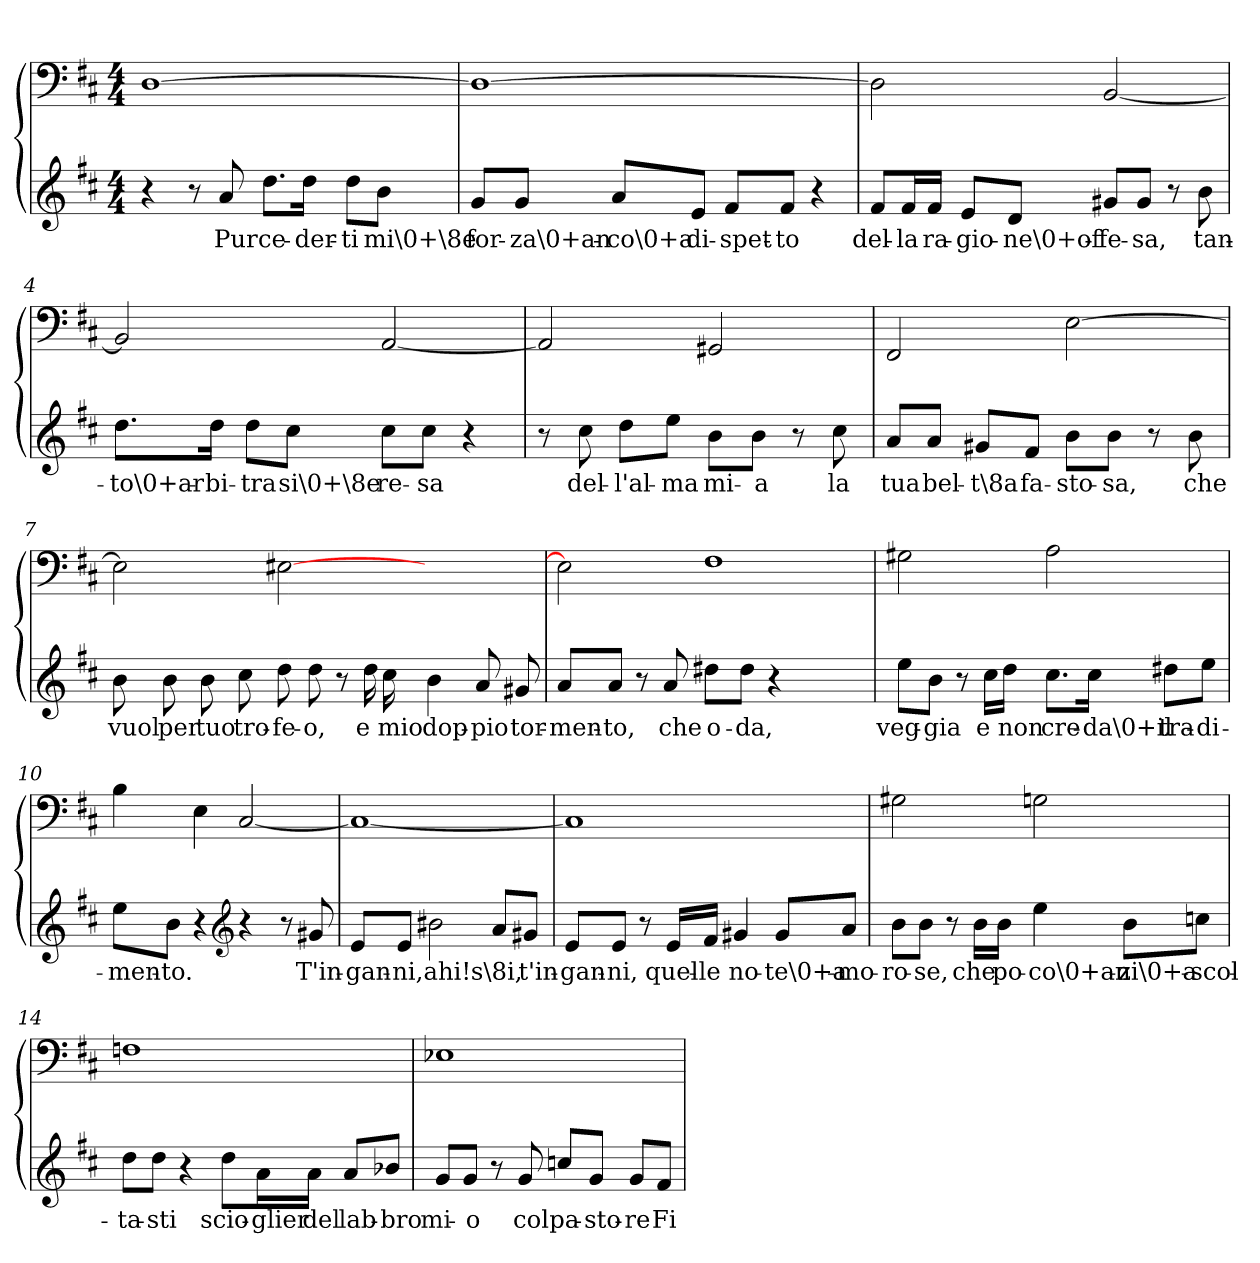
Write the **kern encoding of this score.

**kern	**text	**kern
*part1	*part1	*part1
*staff2	*staff2	*staff1
*clefG2	*	*clefF4
*k[f#c#]	*	*k[f#c#]
*b:	*	*b:
*M4/4	*	*M4/4
=1	=1	=1
4r	.	[1D\
8r	.	.
8a/	Pur	.
8.dd\L	ce-	.
16dd\Jk	-der-	.
8dd\L	-ti	.
8b\J	mi\0+\8e	.
=2	=2	=2
8g/L	for-	1D\_
8g/J	-za\0+an-	.
8a/L	-co\0+a	.
8e/J	di-	.
8f#/L	-spet-	.
8f#/J	-to	.
4r	.	.
=3	=3	=3
8f#/L	del-	2D\]
16f#/L	-la	.
16f#/JJ	ra-	.
8e/L	-gio-	.
8d/J	-ne\0+of-	.
8g#X/L	-fe-	[2BB/
8g#/J	-sa,	.
8r	.	.
8b\	tan-	.
=4	=4	=4
8.dd\L	-to\0+ar-	2BB/]
16dd\Jk	-bi-	.
8dd\L	-tra	.
8cc#\J	si\0+\8e	.
8cc#\L	re-	[2AA/
8cc#\J	-sa	.
4r	.	.
=5	=5	=5
8r	.	2AA/]
8cc#\	del-	.
8dd\L	-l'al-	.
8ee\J	-ma	.
8b\L	mi-	2GG#X/
8b\J	-a	.
8r	.	.
8cc#\	la	.
=6	=6	=6
8a/L	tua	2FF#/
8a/J	bel-	.
8g#X/L	-t\8a	.
8f#/J	fa-	.
8b\L	-sto-	[2E\
8b\J	-sa,	.
8r	.	.
8b\	che	.
=7	=7	=7
8b\	vuol	2E\]
8b\	per	.
8b\	tuo	.
8cc#\	tro-	.
8dd\	-fe-	[2E#X\
8dd\	-o,	.
8r	.	.
16dd\	e	.
16cc#\	mio	.
4b\	dop-	2ryy
8a/	-pio	.
8g#X/	tor-	.
=8	=8	=8
8a/L	-men-	2E#\]
8a/J	-to,	.
8r	.	.
8a/	che	.
8dd#X\L	o-	1F#\
8dd#\J	-da,	.
4r	.	.
2ryy	.	.
=9	=9	=9
8ee\L	veg-	2G#X\
8b\J	-gia	.
8r	.	.
16cc#\LL	e	.
16dd\JJ	non	.
8.cc#\L	cre-	2A\
16cc#\Jk	-da\0+il	.
8dd#X\L	tra-	.
8ee\J	-di-	.
=10	=10	=10
8ee\L	-men-	4B\
8b\J	-to.	.
4r	.	4E\
*clefG2	*	*
4r	.	[2C#/
8r	.	.
8g#X/	T'in-	.
=11	=11	=11
8e/L	-gan-	1C#/_
8e/J	-ni,	.
2b#X\	ahi!	.
8a/L	s\8i,	.
8g#X/J	t'in-	.
=12	=12	=12
8e/L	-gan-	1C#/]
8e/J	-ni,	.
8r	.	.
16e/LL	quel-	.
16f#/JJ	-le	.
4g#X/	no-	.
8g#/L	-te\0+a-	.
8a/J	-mo-	.
=13	=13	=13
8b\L	-ro-	2G#X\
8b\J	-se,	.
8r	.	.
16b\LL	che	.
16b\JJ	po-	.
4ee\	-co\0+an-	2Gn\
8b\L	-zi\0+a-	.
8ccn\J	-scol-	.
=14	=14	=14
8dd\L	-ta-	1Fn\
8dd\J	-sti	.
4r	.	.
8dd\L	scio-	.
16a\L	-glier	.
16a\JJ	del	.
8a/L	lab-	.
8b-X/J	-bro	.
=15	=15	=15
8g/L	mi-	1E-X\
8g/J	-o	.
8r	.	.
8g/	col	.
8ccn/L	pa-	.
8g/J	-sto-	.
8g/L	-re	.
8f#/J	Fi-	.
=	=	=
*-	*-	*-
